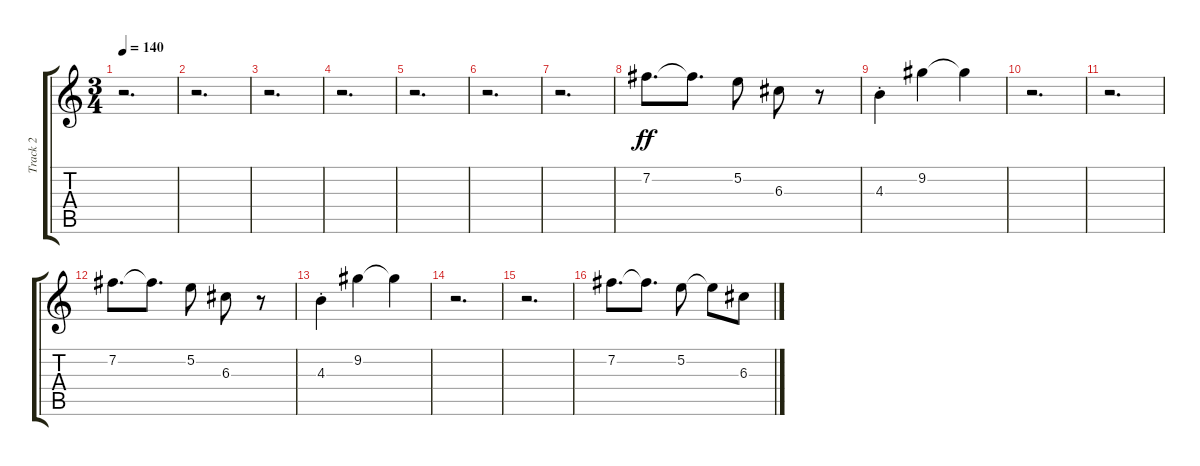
\track ("Track 2" "Track 2") {instrument electricguitarjazz}
\staff {score tabs}
\tuning (E4 B3 G3 D3 A2 E2) {hide}
\ts (3 4)
\tempo 140
\clef g2
\ks c
r.2{d dy ff} |
r.2{d} |
r.2{d} |
r.2{d} |
r.2{d} |
r.2{d} |
r.2{d} |
7.2.8{d} 7.2{t}.8{d} 5.2.8 6.3.8 r.8 |
4.3{st}.4 9.2.4 9.2{t}.4 |
r.2{d} |
r.2{d} |
7.2.8{d} 7.2{t}.8{d} 5.2.8 6.3.8 r.8 |
4.3{st}.4 9.2.4 9.2{t}.4 |
r.2{d} |
r.2{d} |
7.2.8{d} 7.2{t}.8{d} 5.2.8 5.2{t}.8 6.3.8
